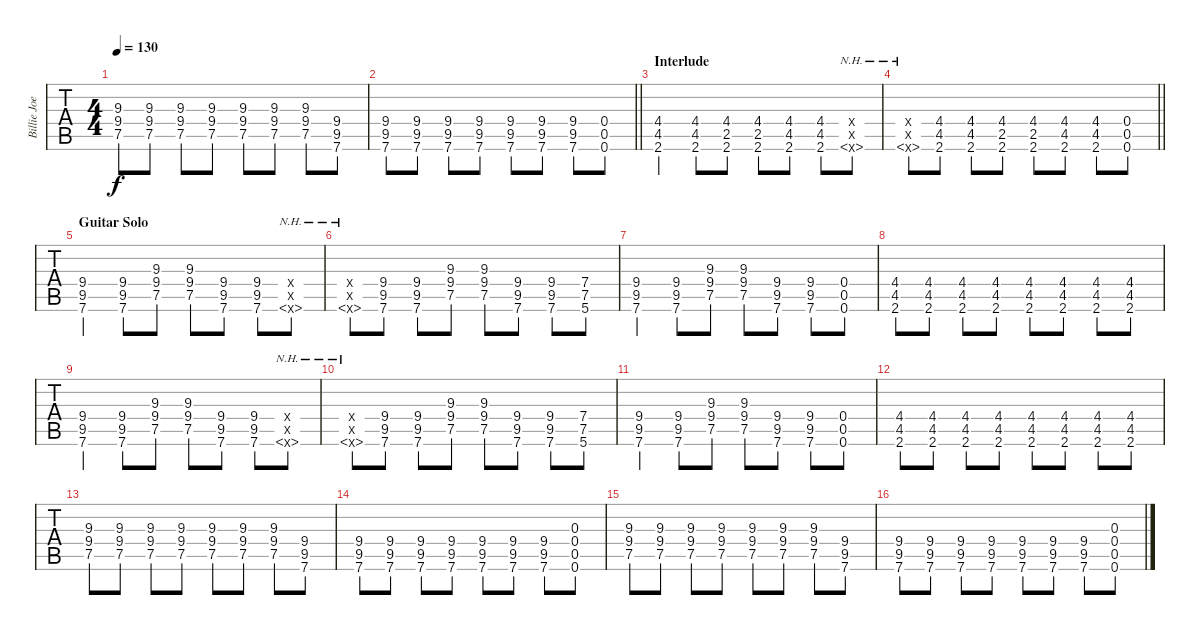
\track ("Billie Joe Armstrong - Guitar One" "Billie Joe") {instrument distortionguitar}
\staff {tabs}
\tuning (E4 B3 G3 D3 A2 E2) {hide}
\ts (4 4)
\tempo 130
\clef g2
\ks c
(9.3 9.4 7.5).8{dy f} (9.3 9.4 7.5).8 (9.3 9.4 7.5).8 (9.3 9.4 7.5).8 (9.3 9.4 7.5).8 (9.3 9.4 7.5).8 (9.3 9.4 7.5).8 (9.4 9.5 7.6).8 |
\barLineRight lightlight
(9.4 9.5 7.6).8 (9.4 9.5 7.6).8 (9.4 9.5 7.6).8 (9.4 9.5 7.6).8 (9.4 9.5 7.6).8 (9.4 9.5 7.6).8 (9.4 9.5 7.6).8 (0.4 0.5 0.6).8 |
\section ("" "Interlude")
(4.4 4.5 2.6).4{volume 8 balance 8} (4.4 4.5 2.6).8 (4.4 2.5 2.6).8 (4.4 2.5 2.6).8 (4.4 4.5 2.6).8 (4.4 4.5 2.6).8 (2.4{x} 2.5{x} 2.6{nh x}).8 |
\barLineRight lightlight
(2.4{x} 2.5{x} 2.6{nh x}).8 (4.4 4.5 2.6).8 (4.4 4.5 2.6).8 (4.4 2.5 2.6).8 (4.4 2.5 2.6).8 (4.4 4.5 2.6).8 (4.4 4.5 2.6).8 (0.4 0.5 0.6).8 |
\section ("" "Guitar Solo")
(9.4 9.5 7.6).4 (9.4 9.5 7.6).8 (9.3 9.4 7.5).8 (9.3 9.4 7.5).8 (9.4 9.5 7.6).8 (9.4 9.5 7.6).8 (9.4{x} 9.5{x} 7.6{nh x}).8 |
(9.4{x} 9.5{x} 7.6{nh x}).8 (9.4 9.5 7.6).8 (9.4 9.5 7.6).8 (9.3 9.4 7.5).8 (9.3 9.4 7.5).8 (9.4 9.5 7.6).8 (9.4 9.5 7.6).8 (7.4 7.5 5.6).8 |
(9.4 9.5 7.6).4 (9.4 9.5 7.6).8 (9.3 9.4 7.5).8 (9.3 9.4 7.5).8 (9.4 9.5 7.6).8 (9.4 9.5 7.6).8 (0.4 0.5 0.6).8 |
(4.4 4.5 2.6).8 (4.4 4.5 2.6).8 (4.4 4.5 2.6).8 (4.4 4.5 2.6).8 (4.4 4.5 2.6).8 (4.4 4.5 2.6).8 (4.4 4.5 2.6).8 (4.4 4.5 2.6).8 |
(9.4 9.5 7.6).4 (9.4 9.5 7.6).8 (9.3 9.4 7.5).8 (9.3 9.4 7.5).8 (9.4 9.5 7.6).8 (9.4 9.5 7.6).8 (9.4{x} 9.5{x} 7.6{nh x}).8 |
(9.4{x} 9.5{x} 7.6{nh x}).8 (9.4 9.5 7.6).8 (9.4 9.5 7.6).8 (9.3 9.4 7.5).8 (9.3 9.4 7.5).8 (9.4 9.5 7.6).8 (9.4 9.5 7.6).8 (7.4 7.5 5.6).8 |
(9.4 9.5 7.6).4 (9.4 9.5 7.6).8 (9.3 9.4 7.5).8 (9.3 9.4 7.5).8 (9.4 9.5 7.6).8 (9.4 9.5 7.6).8 (0.4 0.5 0.6).8 |
(4.4 4.5 2.6).8 (4.4 4.5 2.6).8 (4.4 4.5 2.6).8 (4.4 4.5 2.6).8 (4.4 4.5 2.6).8 (4.4 4.5 2.6).8 (4.4 4.5 2.6).8 (4.4 4.5 2.6).8 |
(9.3 9.4 7.5).8{balance 0} (9.3 9.4 7.5).8 (9.3 9.4 7.5).8 (9.3 9.4 7.5).8 (9.3 9.4 7.5).8 (9.3 9.4 7.5).8 (9.3 9.4 7.5).8 (9.4 9.5 7.6).8 |
(9.4 9.5 7.6).8 (9.4 9.5 7.6).8 (9.4 9.5 7.6).8 (9.4 9.5 7.6).8 (9.4 9.5 7.6).8 (9.4 9.5 7.6).8 (9.4 9.5 7.6).8 (0.3 0.4 0.5 0.6).8 |
(9.3 9.4 7.5).8 (9.3 9.4 7.5).8 (9.3 9.4 7.5).8 (9.3 9.4 7.5).8 (9.3 9.4 7.5).8 (9.3 9.4 7.5).8 (9.3 9.4 7.5).8 (9.4 9.5 7.6).8 |
(9.4 9.5 7.6).8 (9.4 9.5 7.6).8 (9.4 9.5 7.6).8 (9.4 9.5 7.6).8 (9.4 9.5 7.6).8 (9.4 9.5 7.6).8 (9.4 9.5 7.6).8 (0.3 0.4 0.5 0.6).8
